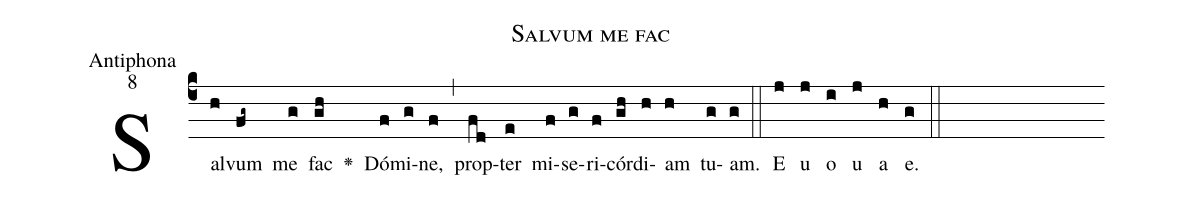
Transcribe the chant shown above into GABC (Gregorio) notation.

name:Salvum me fac;
office-part:Antiphona;
mode:8;
%%
(c4)Sal(h)vum(fg~) me(g) fac(gh) <v>\greheightstar</v>() Dó(f)mi(g)ne,(f) (,) prop(fd)ter(e) mi(f)se(g)ri(f)cór(gh)di(h)am(h) tu(g)am.(g) (::) E(j) u(j) o(i) u(j) a(h) e.(g) (::)
